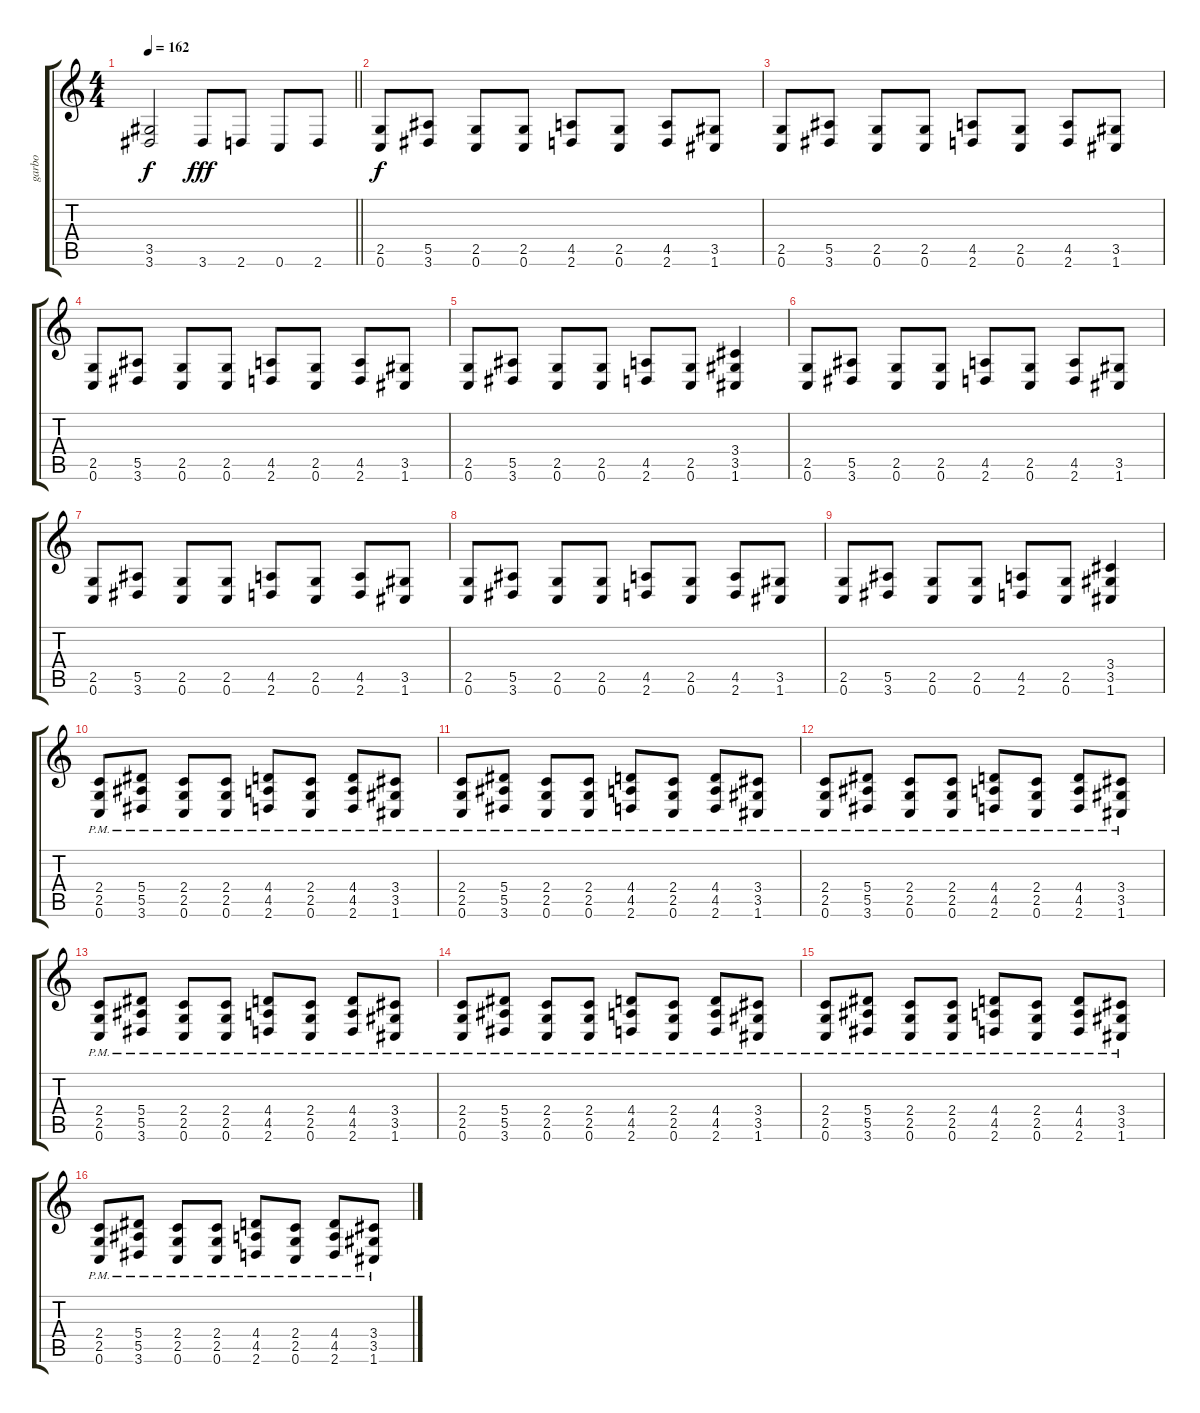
\track ("garbo" "garbo") {instrument overdrivenguitar}
\staff {score tabs}
\tuning (C4 G3 Eb3 Bb2 F2 C2) {hide}
\ts (4 4)
\tempo 162
\clef g2
\barLineRight lightlight
\ks c
(3.5{t} 3.6{t}).2{dy f} 3.6.8{dy fff} 2.6.8 0.6.8 2.6.8 |
(2.5 0.6).8{dy f} (5.5 3.6).8 (2.5 0.6).8 (2.5 0.6).8 (4.5 2.6).8 (2.5 0.6).8 (4.5 2.6).8 (3.5 1.6).8 |
(2.5 0.6).8 (5.5 3.6).8 (2.5 0.6).8 (2.5 0.6).8 (4.5 2.6).8 (2.5 0.6).8 (4.5 2.6).8 (3.5 1.6).8 |
(2.5 0.6).8 (5.5 3.6).8 (2.5 0.6).8 (2.5 0.6).8 (4.5 2.6).8 (2.5 0.6).8 (4.5 2.6).8 (3.5 1.6).8 |
(2.5 0.6).8 (5.5 3.6).8 (2.5 0.6).8 (2.5 0.6).8 (4.5 2.6).8 (2.5 0.6).8 (3.4 3.5 1.6).4 |
(2.5 0.6).8 (5.5 3.6).8 (2.5 0.6).8 (2.5 0.6).8 (4.5 2.6).8 (2.5 0.6).8 (4.5 2.6).8 (3.5 1.6).8 |
(2.5 0.6).8 (5.5 3.6).8 (2.5 0.6).8 (2.5 0.6).8 (4.5 2.6).8 (2.5 0.6).8 (4.5 2.6).8 (3.5 1.6).8 |
(2.5 0.6).8 (5.5 3.6).8 (2.5 0.6).8 (2.5 0.6).8 (4.5 2.6).8 (2.5 0.6).8 (4.5 2.6).8 (3.5 1.6).8 |
(2.5 0.6).8 (5.5 3.6).8 (2.5 0.6).8 (2.5 0.6).8 (4.5 2.6).8 (2.5 0.6).8 (3.4 3.5 1.6).4 |
(2.4{pm} 2.5{pm} 0.6{pm}).8 (5.4{pm} 5.5{pm} 3.6{pm}).8 (2.4{pm} 2.5{pm} 0.6{pm}).8 (2.4{pm} 2.5{pm} 0.6{pm}).8 (4.4{pm} 4.5{pm} 2.6{pm}).8 (2.4{pm} 2.5{pm} 0.6{pm}).8 (4.4{pm} 4.5{pm} 2.6{pm}).8 (3.4{pm} 3.5{pm} 1.6{pm}).8 |
(2.4{pm} 2.5{pm} 0.6{pm}).8 (5.4{pm} 5.5{pm} 3.6{pm}).8 (2.4{pm} 2.5{pm} 0.6{pm}).8 (2.4{pm} 2.5{pm} 0.6{pm}).8 (4.4{pm} 4.5{pm} 2.6{pm}).8 (2.4{pm} 2.5{pm} 0.6{pm}).8 (4.4{pm} 4.5{pm} 2.6{pm}).8 (3.4{pm} 3.5{pm} 1.6{pm}).8 |
(2.4{pm} 2.5{pm} 0.6{pm}).8 (5.4{pm} 5.5{pm} 3.6{pm}).8 (2.4{pm} 2.5{pm} 0.6{pm}).8 (2.4{pm} 2.5{pm} 0.6{pm}).8 (4.4{pm} 4.5{pm} 2.6{pm}).8 (2.4{pm} 2.5{pm} 0.6{pm}).8 (4.4{pm} 4.5{pm} 2.6{pm}).8 (3.4{pm} 3.5{pm} 1.6{pm}).8 |
(2.4{pm} 2.5{pm} 0.6{pm}).8 (5.4{pm} 5.5{pm} 3.6{pm}).8 (2.4{pm} 2.5{pm} 0.6{pm}).8 (2.4{pm} 2.5{pm} 0.6{pm}).8 (4.4{pm} 4.5{pm} 2.6{pm}).8 (2.4{pm} 2.5{pm} 0.6{pm}).8 (4.4{pm} 4.5{pm} 2.6{pm}).8 (3.4{pm} 3.5{pm} 1.6{pm}).8 |
(2.4{pm} 2.5{pm} 0.6{pm}).8 (5.4{pm} 5.5{pm} 3.6{pm}).8 (2.4{pm} 2.5{pm} 0.6{pm}).8 (2.4{pm} 2.5{pm} 0.6{pm}).8 (4.4{pm} 4.5{pm} 2.6{pm}).8 (2.4{pm} 2.5{pm} 0.6{pm}).8 (4.4{pm} 4.5{pm} 2.6{pm}).8 (3.4{pm} 3.5{pm} 1.6{pm}).8 |
(2.4{pm} 2.5{pm} 0.6{pm}).8 (5.4{pm} 5.5{pm} 3.6{pm}).8 (2.4{pm} 2.5{pm} 0.6{pm}).8 (2.4{pm} 2.5{pm} 0.6{pm}).8 (4.4{pm} 4.5{pm} 2.6{pm}).8 (2.4{pm} 2.5{pm} 0.6{pm}).8 (4.4{pm} 4.5{pm} 2.6{pm}).8 (3.4{pm} 3.5{pm} 1.6{pm}).8 |
(2.4{pm} 2.5{pm} 0.6{pm}).8 (5.4{pm} 5.5{pm} 3.6{pm}).8 (2.4{pm} 2.5{pm} 0.6{pm}).8 (2.4{pm} 2.5{pm} 0.6{pm}).8 (4.4{pm} 4.5{pm} 2.6{pm}).8 (2.4{pm} 2.5{pm} 0.6{pm}).8 (4.4{pm} 4.5{pm} 2.6{pm}).8 (3.4{pm} 3.5{pm} 1.6{pm}).8
